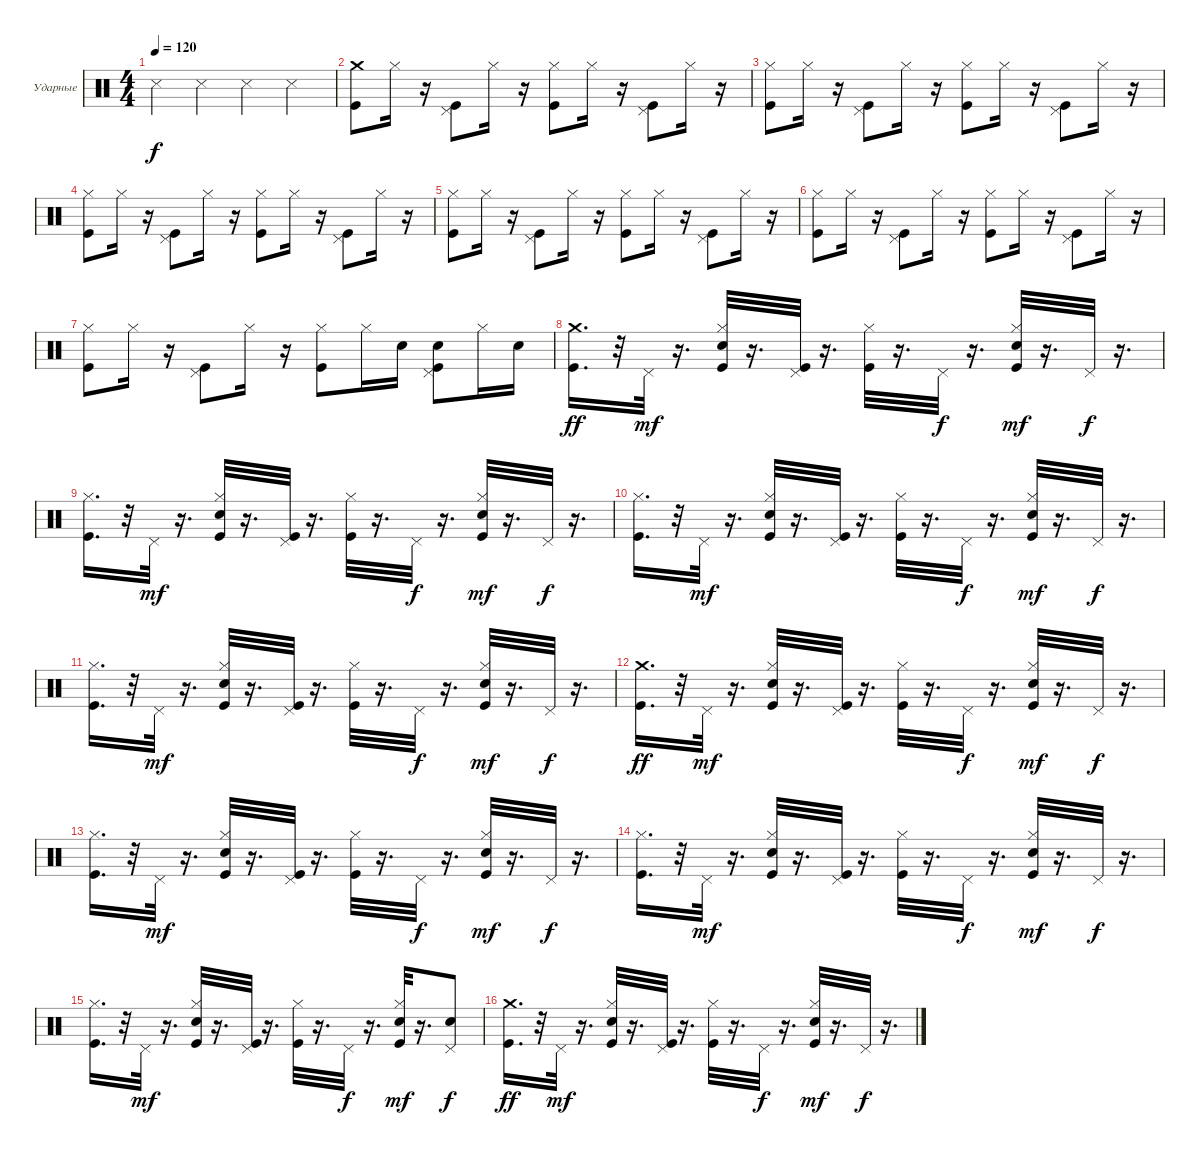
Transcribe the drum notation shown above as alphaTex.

\defaultSystemsLayout 4
\bracketExtendMode groupsimilarinstruments
\firstSystemTrackNameOrientation horizontal
\otherSystemsTrackNameOrientation horizontal
\track ("Геогрий Гурьянов" "Ударные") {instrument percussion}
\staff {score}
\articulation defaults
\ts (4 4)
\tempo 120
\clef neutral
\scale
0.474178
\ks c "Snare (side stick) 3".4{dy f} "Snare (side stick) 3".4 "Snare (side stick) 3".4 "Snare (side stick) 3".4
|
\scale
0.262911 ("Crash medium (hit)" "Kick (hit)").8 "Hi-Hat (closed)".16 r.16 ("Pedal Hi-Hat (hit)" "Kick (hit)").8 "Hi-Hat (closed)".16 r.16 ("Hi-Hat (closed)" "Kick (hit)").8 "Hi-Hat (closed)".16 r.16 ("Pedal Hi-Hat (hit)" "Kick (hit)").8 "Hi-Hat (closed)".16 r.16 |
("Hi-Hat (closed)" "Kick (hit)").8 "Hi-Hat (closed)".16 r.16 ("Pedal Hi-Hat (hit)" "Kick (hit)").8 "Hi-Hat (closed)".16 r.16 ("Hi-Hat (closed)" "Kick (hit)").8 "Hi-Hat (closed)".16 r.16 ("Pedal Hi-Hat (hit)" "Kick (hit)").8 "Hi-Hat (closed)".16 r.16 |
("Hi-Hat (closed)" "Kick (hit)").8 "Hi-Hat (closed)".16 r.16 ("Pedal Hi-Hat (hit)" "Kick (hit)").8 "Hi-Hat (closed)".16 r.16 ("Hi-Hat (closed)" "Kick (hit)").8 "Hi-Hat (closed)".16 r.16 ("Pedal Hi-Hat (hit)" "Kick (hit)").8 "Hi-Hat (closed)".16 r.16 |
\scale
0.262911 ("Hi-Hat (closed)" "Kick (hit)").8 "Hi-Hat (closed)".16 r.16 ("Pedal Hi-Hat (hit)" "Kick (hit)").8 "Hi-Hat (closed)".16 r.16 ("Hi-Hat (closed)" "Kick (hit)").8 "Hi-Hat (closed)".16 r.16 ("Pedal Hi-Hat (hit)" "Kick (hit)").8 "Hi-Hat (closed)".16 r.16 |
\scale
0.333333 ("Hi-Hat (closed)" "Kick (hit)").8 "Hi-Hat (closed)".16 r.16 ("Pedal Hi-Hat (hit)" "Kick (hit)").8 "Hi-Hat (closed)".16 r.16 ("Hi-Hat (closed)" "Kick (hit)").8 "Hi-Hat (closed)".16 r.16 ("Pedal Hi-Hat (hit)" "Kick (hit)").8 "Hi-Hat (closed)".16 r.16 |
\scale
0.333333 ("Hi-Hat (closed)" "Kick (hit)").8 "Hi-Hat (closed)".16 r.16 ("Pedal Hi-Hat (hit)" "Kick (hit)").8 "Hi-Hat (closed)".16 r.16 ("Hi-Hat (closed)" "Kick (hit)").8 "Hi-Hat (closed)".16 "Snare (hit) 2".16 ("Pedal Hi-Hat (hit)" "Snare (hit) 2" "Kick (hit)").8 "Hi-Hat (closed)".16 "Snare (hit) 2".16 |
\scale
0.333333 ("Crash medium (hit)" "Kick (hit)").16{d dy ff} r.32 "Pedal Hi-Hat (hit)".32{dy mf} r.16{d} ("Hi-Hat (closed)" "Snare (hit) 2" "Kick (hit)").32 r.16{d} ("Pedal Hi-Hat (hit)" "Kick (hit)").32 r.16{d} ("Hi-Hat (closed)" "Kick (hit)").32 r.16{d} "Pedal Hi-Hat (hit)".32{dy f} r.16{d} ("Hi-Hat (closed)" "Snare (hit) 2" "Kick (hit)").32{dy mf} r.16{d} "Pedal Hi-Hat (hit)".32{dy f} r.16{d} |
\scale
0.333333 ("Hi-Hat (closed)" "Kick (hit)").16{d} r.32 "Pedal Hi-Hat (hit)".32{dy mf} r.16{d} ("Hi-Hat (closed)" "Snare (hit) 2" "Kick (hit)").32 r.16{d} ("Pedal Hi-Hat (hit)" "Kick (hit)").32 r.16{d} ("Hi-Hat (closed)" "Kick (hit)").32 r.16{d} "Pedal Hi-Hat (hit)".32{dy f} r.16{d} ("Hi-Hat (closed)" "Snare (hit) 2" "Kick (hit)").32{dy mf} r.16{d} "Pedal Hi-Hat (hit)".32{dy f} r.16{d} |
\scale
0.333333 ("Hi-Hat (closed)" "Kick (hit)").16{d} r.32 "Pedal Hi-Hat (hit)".32{dy mf} r.16{d} ("Hi-Hat (closed)" "Snare (hit) 2" "Kick (hit)").32 r.16{d} ("Pedal Hi-Hat (hit)" "Kick (hit)").32 r.16{d} ("Hi-Hat (closed)" "Kick (hit)").32 r.16{d} "Pedal Hi-Hat (hit)".32{dy f} r.16{d} ("Hi-Hat (closed)" "Snare (hit) 2" "Kick (hit)").32{dy mf} r.16{d} "Pedal Hi-Hat (hit)".32{dy f} r.16{d} |
\scale
0.333333 ("Hi-Hat (closed)" "Kick (hit)").16{d} r.32 "Pedal Hi-Hat (hit)".32{dy mf} r.16{d} ("Hi-Hat (closed)" "Snare (hit) 2" "Kick (hit)").32 r.16{d} ("Pedal Hi-Hat (hit)" "Kick (hit)").32 r.16{d} ("Hi-Hat (closed)" "Kick (hit)").32 r.16{d} "Pedal Hi-Hat (hit)".32{dy f} r.16{d} ("Hi-Hat (closed)" "Snare (hit) 2" "Kick (hit)").32{dy mf} r.16{d} "Pedal Hi-Hat (hit)".32{dy f} r.16{d} |
\scale
0.333333 ("Crash medium (hit)" "Kick (hit)").16{d dy ff} r.32 "Pedal Hi-Hat (hit)".32{dy mf} r.16{d} ("Hi-Hat (closed)" "Snare (hit) 2" "Kick (hit)").32 r.16{d} ("Pedal Hi-Hat (hit)" "Kick (hit)").32 r.16{d} ("Hi-Hat (closed)" "Kick (hit)").32 r.16{d} "Pedal Hi-Hat (hit)".32{dy f} r.16{d} ("Hi-Hat (closed)" "Snare (hit) 2" "Kick (hit)").32{dy mf} r.16{d} "Pedal Hi-Hat (hit)".32{dy f} r.16{d} |
\scale
0.333333 ("Hi-Hat (closed)" "Kick (hit)").16{d} r.32 "Pedal Hi-Hat (hit)".32{dy mf} r.16{d} ("Hi-Hat (closed)" "Snare (hit) 2" "Kick (hit)").32 r.16{d} ("Pedal Hi-Hat (hit)" "Kick (hit)").32 r.16{d} ("Hi-Hat (closed)" "Kick (hit)").32 r.16{d} "Pedal Hi-Hat (hit)".32{dy f} r.16{d} ("Hi-Hat (closed)" "Snare (hit) 2" "Kick (hit)").32{dy mf} r.16{d} "Pedal Hi-Hat (hit)".32{dy f} r.16{d} |
\scale
0.333333 ("Hi-Hat (closed)" "Kick (hit)").16{d} r.32 "Pedal Hi-Hat (hit)".32{dy mf} r.16{d} ("Hi-Hat (closed)" "Snare (hit) 2" "Kick (hit)").32 r.16{d} ("Pedal Hi-Hat (hit)" "Kick (hit)").32 r.16{d} ("Hi-Hat (closed)" "Kick (hit)").32 r.16{d} "Pedal Hi-Hat (hit)".32{dy f} r.16{d} ("Hi-Hat (closed)" "Snare (hit) 2" "Kick (hit)").32{dy mf} r.16{d} "Pedal Hi-Hat (hit)".32{dy f} r.16{d} |
\scale
0.333333 ("Hi-Hat (closed)" "Kick (hit)").16{d} r.32 "Pedal Hi-Hat (hit)".32{dy mf} r.16{d} ("Hi-Hat (closed)" "Snare (hit) 2" "Kick (hit)").32 r.16{d} ("Pedal Hi-Hat (hit)" "Kick (hit)").32 r.16{d} ("Hi-Hat (closed)" "Kick (hit)").32 r.16{d} "Pedal Hi-Hat (hit)".32{dy f} r.16{d} ("Hi-Hat (closed)" "Snare (hit) 2" "Kick (hit)").32{dy mf} r.16{d} ("Pedal Hi-Hat (hit)" "Snare (hit) 2").8{dy f} |
\scale
0.333333 ("Crash medium (hit)" "Kick (hit)").16{d dy ff} r.32 "Pedal Hi-Hat (hit)".32{dy mf} r.16{d} ("Hi-Hat (closed)" "Snare (hit) 2" "Kick (hit)").32 r.16{d} ("Pedal Hi-Hat (hit)" "Kick (hit)").32 r.16{d} ("Hi-Hat (closed)" "Kick (hit)").32 r.16{d} "Pedal Hi-Hat (hit)".32{dy f} r.16{d} ("Hi-Hat (closed)" "Snare (hit) 2" "Kick (hit)").32{dy mf} r.16{d} "Pedal Hi-Hat (hit)".32{dy f} r.16{d}
